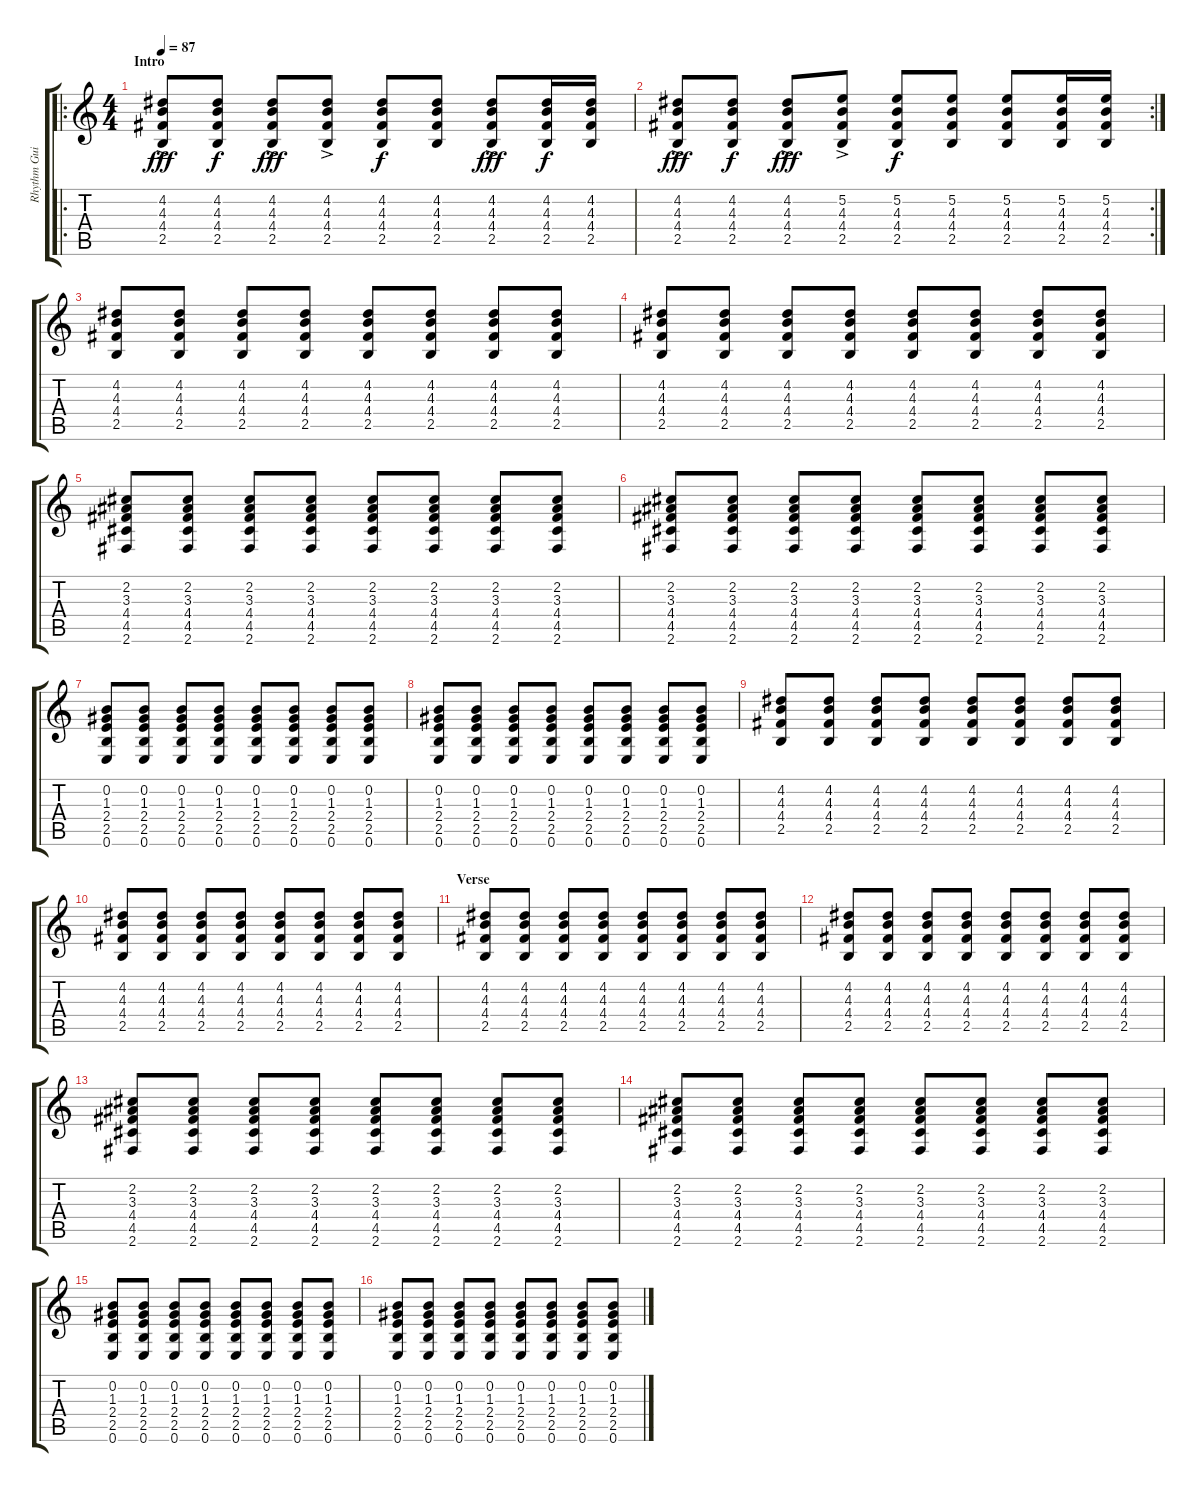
\track ("Rhythm Guitar" "Rhythm Gui") {instrument acousticguitarsteel}
\staff {score tabs}
\tuning (E4 B3 G3 D3 A2 E2) {hide}
\ro
\ts (4 4)
\section ("" "Intro")
\tempo 87
\clef g2
\ks c
(4.2{ac} 4.3 4.4 2.5).8{dy fff instrument acousticguitarsteel} (4.2 4.3 4.4 2.5).8{dy f} (4.2{ac} 4.3 4.4 2.5).8{dy fff} (4.2 4.3{ac} 4.4 2.5).8 (4.2 4.3 4.4 2.5).8{dy f} (4.2 4.3 4.4 2.5).8 (4.2 4.3 4.4{ac} 2.5).8{dy fff} (4.2 4.3 4.4 2.5).16{dy f} (4.2 4.3 4.4 2.5).16 |
\rc 2
(4.2 4.3 4.4 2.5{ac}).8{dy fff} (4.2 4.3 4.4 2.5).8{dy f} (4.2 4.3 4.4{ac} 2.5).8{dy fff} (5.2 4.3{ac} 4.4 2.5).8 (5.2 4.3 4.4 2.5).8{dy f} (5.2 4.3 4.4 2.5).8 (5.2 4.3 4.4 2.5).8 (5.2 4.3 4.4 2.5).16 (5.2 4.3 4.4 2.5).16 |
(4.2 4.3 4.4 2.5).8 (4.2 4.3 4.4 2.5).8 (4.2 4.3 4.4 2.5).8 (4.2 4.3 4.4 2.5).8 (4.2 4.3 4.4 2.5).8 (4.2 4.3 4.4 2.5).8 (4.2 4.3 4.4 2.5).8 (4.2 4.3 4.4 2.5).8 |
(4.2 4.3 4.4 2.5).8 (4.2 4.3 4.4 2.5).8 (4.2 4.3 4.4 2.5).8 (4.2 4.3 4.4 2.5).8 (4.2 4.3 4.4 2.5).8 (4.2 4.3 4.4 2.5).8 (4.2 4.3 4.4 2.5).8 (4.2 4.3 4.4 2.5).8 |
(2.2 3.3 4.4 4.5 2.6).8 (2.2 3.3 4.4 4.5 2.6).8 (2.2 3.3 4.4 4.5 2.6).8 (2.2 3.3 4.4 4.5 2.6).8 (2.2 3.3 4.4 4.5 2.6).8 (2.2 3.3 4.4 4.5 2.6).8 (2.2 3.3 4.4 4.5 2.6).8 (2.2 3.3 4.4 4.5 2.6).8 |
(2.2 3.3 4.4 4.5 2.6).8 (2.2 3.3 4.4 4.5 2.6).8 (2.2 3.3 4.4 4.5 2.6).8 (2.2 3.3 4.4 4.5 2.6).8 (2.2 3.3 4.4 4.5 2.6).8 (2.2 3.3 4.4 4.5 2.6).8 (2.2 3.3 4.4 4.5 2.6).8 (2.2 3.3 4.4 4.5 2.6).8 |
(0.2 1.3 2.4 2.5 0.6).8 (0.2 1.3 2.4 2.5 0.6).8 (0.2 1.3 2.4 2.5 0.6).8 (0.2 1.3 2.4 2.5 0.6).8 (0.2 1.3 2.4 2.5 0.6).8 (0.2 1.3 2.4 2.5 0.6).8 (0.2 1.3 2.4 2.5 0.6).8 (0.2 1.3 2.4 2.5 0.6).8 |
(0.2 1.3 2.4 2.5 0.6).8 (0.2 1.3 2.4 2.5 0.6).8 (0.2 1.3 2.4 2.5 0.6).8 (0.2 1.3 2.4 2.5 0.6).8 (0.2 1.3 2.4 2.5 0.6).8 (0.2 1.3 2.4 2.5 0.6).8 (0.2 1.3 2.4 2.5 0.6).8 (0.2 1.3 2.4 2.5 0.6).8 |
(4.2 4.3 4.4 2.5).8 (4.2 4.3 4.4 2.5).8 (4.2 4.3 4.4 2.5).8 (4.2 4.3 4.4 2.5).8 (4.2 4.3 4.4 2.5).8 (4.2 4.3 4.4 2.5).8 (4.2 4.3 4.4 2.5).8 (4.2 4.3 4.4 2.5).8 |
(4.2 4.3 4.4 2.5).8 (4.2 4.3 4.4 2.5).8 (4.2 4.3 4.4 2.5).8 (4.2 4.3 4.4 2.5).8 (4.2 4.3 4.4 2.5).8 (4.2 4.3 4.4 2.5).8 (4.2 4.3 4.4 2.5).8 (4.2 4.3 4.4 2.5).8 |
\section ("" "Verse")
(4.2 4.3 4.4 2.5).8 (4.2 4.3 4.4 2.5).8 (4.2 4.3 4.4 2.5).8 (4.2 4.3 4.4 2.5).8 (4.2 4.3 4.4 2.5).8 (4.2 4.3 4.4 2.5).8 (4.2 4.3 4.4 2.5).8 (4.2 4.3 4.4 2.5).8 |
(4.2 4.3 4.4 2.5).8 (4.2 4.3 4.4 2.5).8 (4.2 4.3 4.4 2.5).8 (4.2 4.3 4.4 2.5).8 (4.2 4.3 4.4 2.5).8 (4.2 4.3 4.4 2.5).8 (4.2 4.3 4.4 2.5).8 (4.2 4.3 4.4 2.5).8 |
(2.2 3.3 4.4 4.5 2.6).8 (2.2 3.3 4.4 4.5 2.6).8 (2.2 3.3 4.4 4.5 2.6).8 (2.2 3.3 4.4 4.5 2.6).8 (2.2 3.3 4.4 4.5 2.6).8 (2.2 3.3 4.4 4.5 2.6).8 (2.2 3.3 4.4 4.5 2.6).8 (2.2 3.3 4.4 4.5 2.6).8 |
(2.2 3.3 4.4 4.5 2.6).8 (2.2 3.3 4.4 4.5 2.6).8 (2.2 3.3 4.4 4.5 2.6).8 (2.2 3.3 4.4 4.5 2.6).8 (2.2 3.3 4.4 4.5 2.6).8 (2.2 3.3 4.4 4.5 2.6).8 (2.2 3.3 4.4 4.5 2.6).8 (2.2 3.3 4.4 4.5 2.6).8 |
(0.2 1.3 2.4 2.5 0.6).8 (0.2 1.3 2.4 2.5 0.6).8 (0.2 1.3 2.4 2.5 0.6).8 (0.2 1.3 2.4 2.5 0.6).8 (0.2 1.3 2.4 2.5 0.6).8 (0.2 1.3 2.4 2.5 0.6).8 (0.2 1.3 2.4 2.5 0.6).8 (0.2 1.3 2.4 2.5 0.6).8 |
(0.2 1.3 2.4 2.5 0.6).8 (0.2 1.3 2.4 2.5 0.6).8 (0.2 1.3 2.4 2.5 0.6).8 (0.2 1.3 2.4 2.5 0.6).8 (0.2 1.3 2.4 2.5 0.6).8 (0.2 1.3 2.4 2.5 0.6).8 (0.2 1.3 2.4 2.5 0.6).8 (0.2 1.3 2.4 2.5 0.6).8
